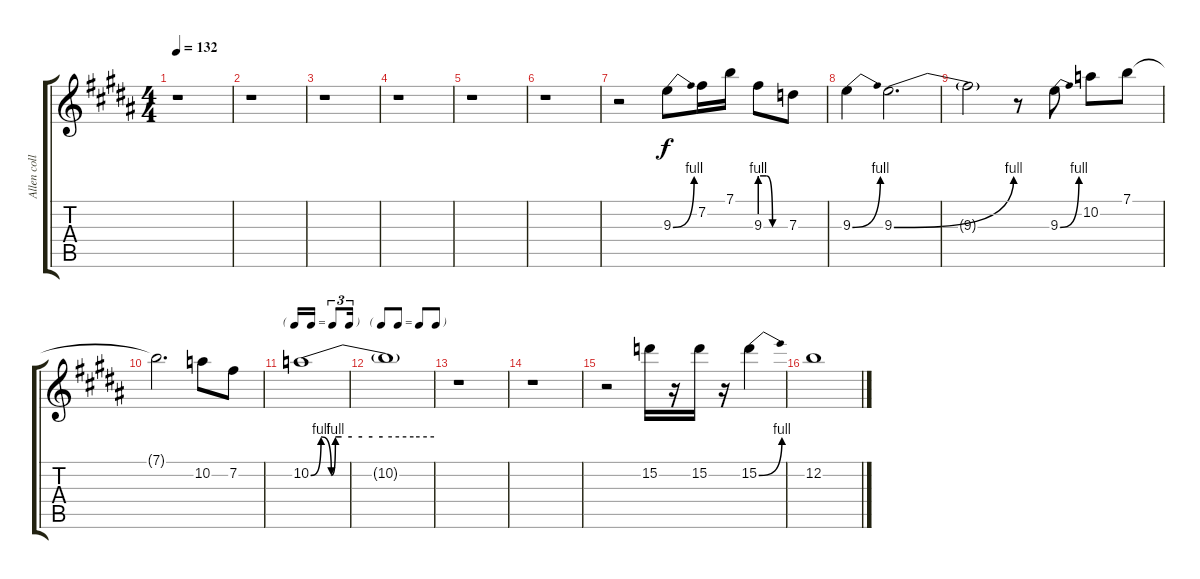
\track ("Allen collins Guitar Solos" "Allen coll") {instrument overdrivenguitar}
\staff {score tabs}
\tuning (E4 B3 G3 D3 A2 E2) {hide}
\ts (4 4)
\tempo 132
\clef g2
\ks b
r.1{dy f} |
r.1 |
r.1 |
r.1 |
r.1 |
r.1 |
r.2{volume 15} 9.3{be (bend 0 0 60 4)}.8 7.2.16 7.1.16 9.3{be (custom 0 4 15 4 30 0 60 0)}.8 7.3.8 |
9.3{be (bend 0 0 60 4)}.4 9.3{be (bend 0 0 60 4)}.2{d} |
9.3{t}.2 r.8 9.3{be (bend 0 0 60 4)}.8 10.2.8 7.1.8 |
7.1{t}.2{d} 10.2.8 7.2.8 |
\tf triplet16th
10.2{be (custom 0 0 5 4 10 0 12 4 15 4 20 4 25 4 30 4 35 4 50 4 60 4)}.1 |
\tf none
10.2{t}.1{volume 13} |
r.1 |
r.1 |
r.2 15.2.16 r.16 15.2.16 r.16 15.2{be (bend 0 0 60 4)}.4 |
12.2.1
